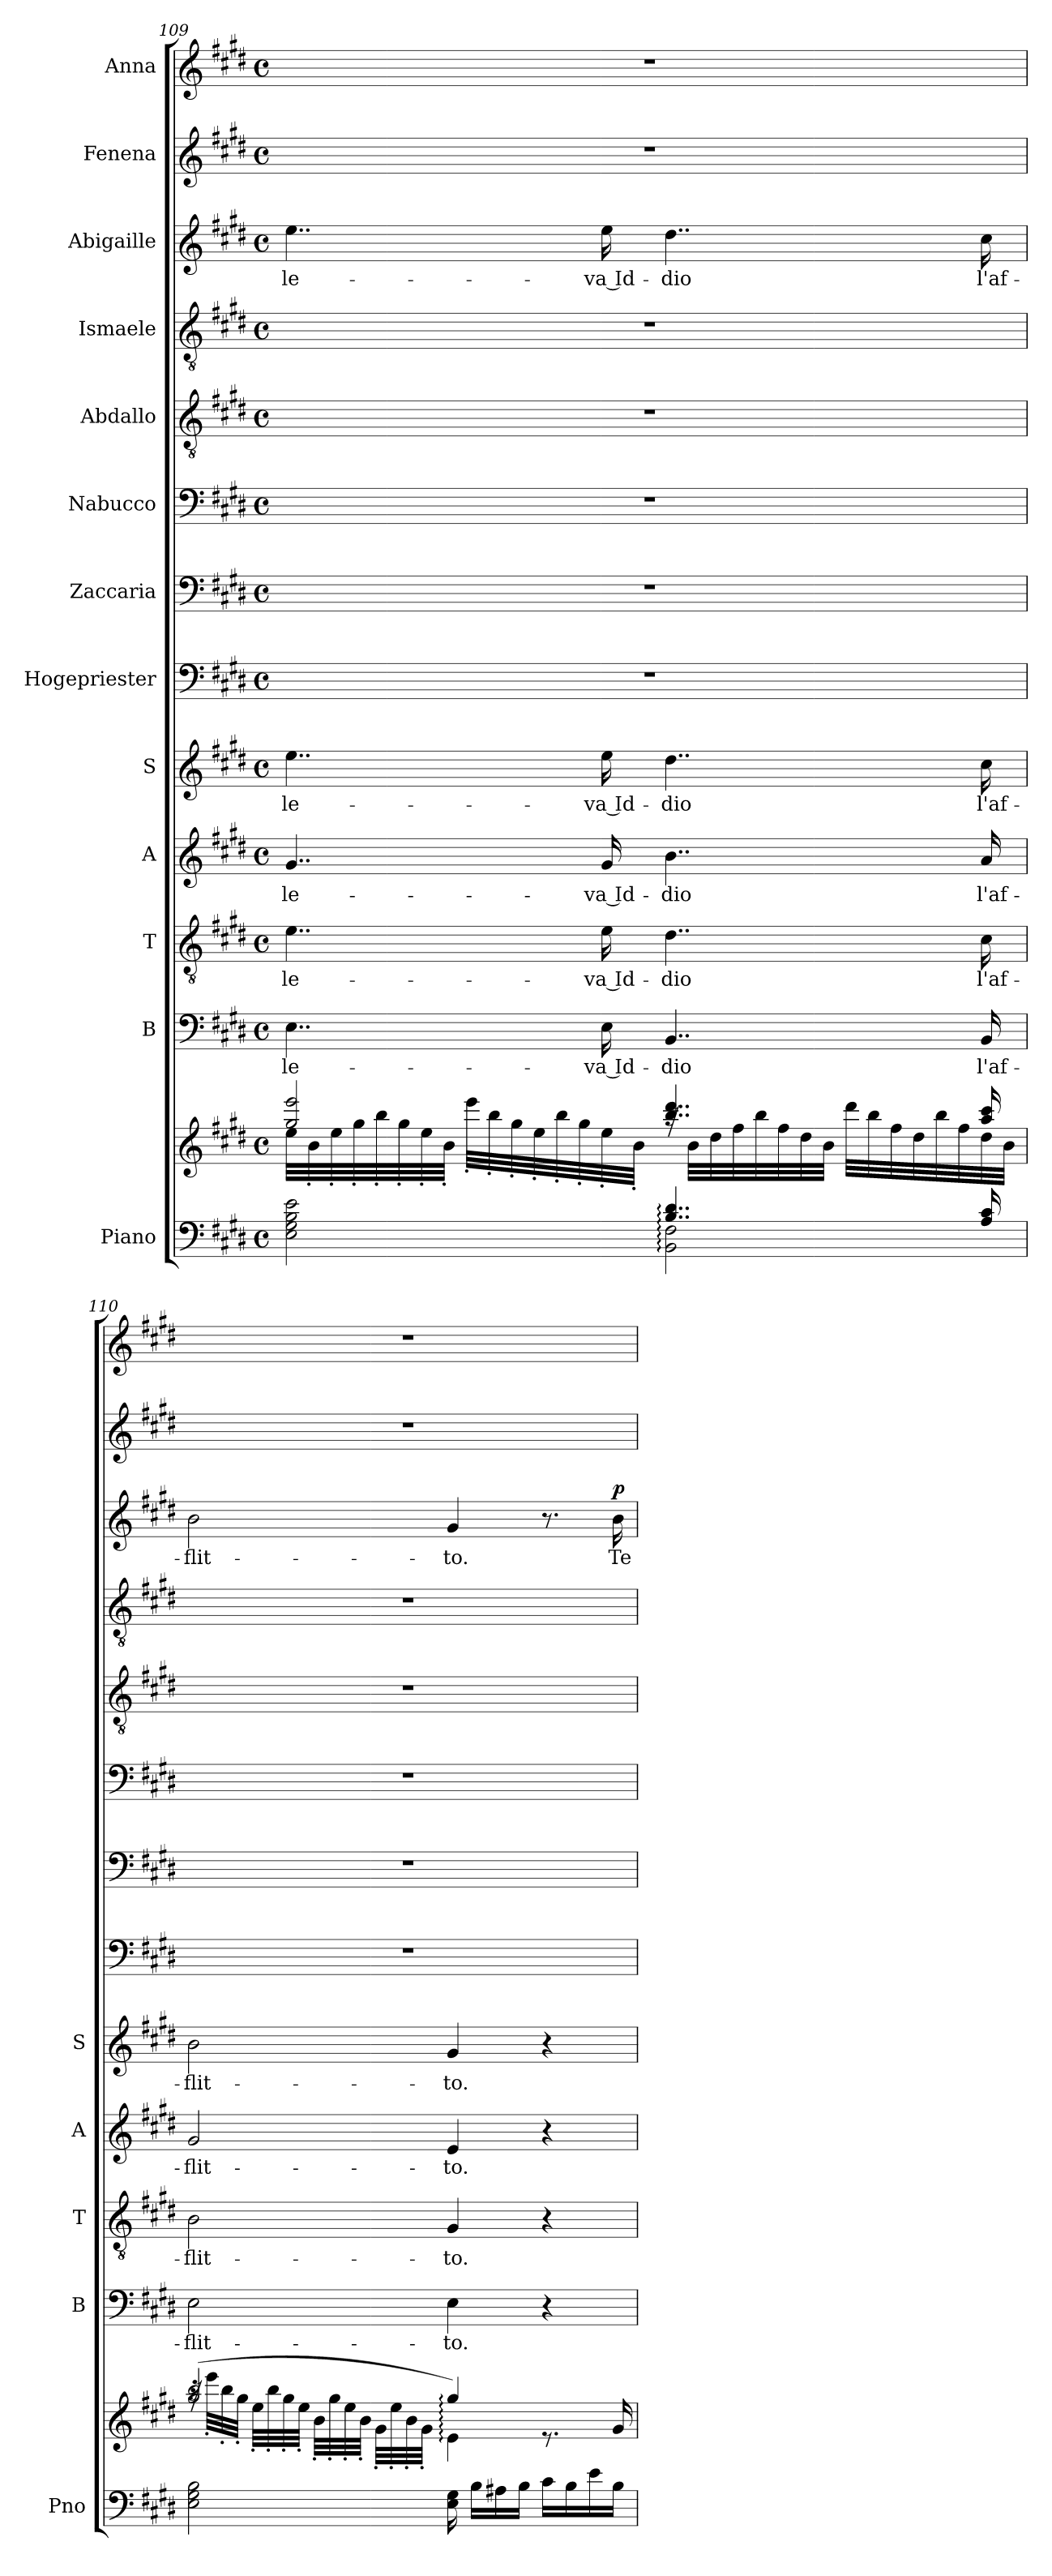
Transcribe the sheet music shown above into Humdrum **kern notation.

**kern	**kern	**kern	**text	**kern	**text	**kern	**text	**kern	**text	**kern	**kern	**kern	**kern	**kern	**kern	**text	**dynam	**kern	**kern
*part13	*part13	*part12	*part12	*part11	*part11	*part10	*part10	*part9	*part9	*part8	*part7	*part6	*part5	*part4	*part3	*part3	*part3	*part2	*part1
*staff14	*staff13	*staff12	*staff12	*staff11	*staff11	*staff10	*staff10	*staff9	*staff9	*staff8	*staff7	*staff6	*staff5	*staff4	*staff3	*staff3	*staff3	*staff2	*staff1
*I"Piano	*	*I"B	*	*I"T	*	*I"A	*	*I"S	*	*I"Hogepriester	*I"Zaccaria	*I"Nabucco	*I"Abdallo	*I"Ismaele	*I"Abigaille	*	*	*I"Fenena	*I"Anna
*I'Pno	*	*I'B	*	*I'T	*	*I'A	*	*I'S	*	*	*	*	*	*	*	*	*	*	*
!!LO:PB:g=z
*clefF4	*clefG2	*clefF4	*	*clefGv2	*	*clefG2	*	*clefG2	*	*clefF4	*clefF4	*clefF4	*clefGv2	*clefGv2	*clefG2	*	*	*clefG2	*clefG2
*k[f#c#g#d#]	*k[f#c#g#d#]	*k[f#c#g#d#]	*	*k[f#c#g#d#]	*	*k[f#c#g#d#]	*	*k[f#c#g#d#]	*	*k[f#c#g#d#]	*k[f#c#g#d#]	*k[f#c#g#d#]	*k[f#c#g#d#]	*k[f#c#g#d#]	*k[f#c#g#d#]	*	*	*k[f#c#g#d#]	*k[f#c#g#d#]
*M4/4	*M4/4	*M4/4	*	*M4/4	*	*M4/4	*	*M4/4	*	*M4/4	*M4/4	*M4/4	*M4/4	*M4/4	*M4/4	*	*	*M4/4	*M4/4
*met(c)	*met(c)	*met(c)	*	*met(c)	*	*met(c)	*	*met(c)	*	*met(c)	*met(c)	*met(c)	*met(c)	*met(c)	*met(c)	*	*	*met(c)	*met(c)
=109	=109	=109	=109	=109	=109	=109	=109	=109	=109	=109	=109	=109	=109	=109	=109	=109	=109	=109	=109
*^	*^	*	*	*	*	*	*	*	*	*	*	*	*	*	*	*	*	*	*
!	!	!	!	!	!LO:LY:b	!	!LO:LY:b	!	!LO:LY:b	!	!LO:LY:b	!	!	!	!	!	!	!LO:LY:b	!	!	!
2rcyy	2E\ 2G#\ 2B\ 2e\	2gg#/ 2eee/	32ee\LLL	4..E\	-le-	4..e\	-le-	4..g#/	-le-	4..ee\	-le-	1r	1r	1r	1r	1r	4..ee\	-le-	.	1r	1r
.	.	.	32b'\	.	.	.	.	.	.	.	.	.	.	.	.	.	.	.	.	.	.
.	.	.	32ee'\	.	.	.	.	.	.	.	.	.	.	.	.	.	.	.	.	.	.
.	.	.	32gg#'\	.	.	.	.	.	.	.	.	.	.	.	.	.	.	.	.	.	.
.	.	.	32bb'\	.	.	.	.	.	.	.	.	.	.	.	.	.	.	.	.	.	.
.	.	.	32gg#'\	.	.	.	.	.	.	.	.	.	.	.	.	.	.	.	.	.	.
.	.	.	32ee'\	.	.	.	.	.	.	.	.	.	.	.	.	.	.	.	.	.	.
.	.	.	32b'\JJJ	.	.	.	.	.	.	.	.	.	.	.	.	.	.	.	.	.	.
.	.	.	32eee'\LLL	.	.	.	.	.	.	.	.	.	.	.	.	.	.	.	.	.	.
.	.	.	32bb'\	.	.	.	.	.	.	.	.	.	.	.	.	.	.	.	.	.	.
.	.	.	32gg#'\	.	.	.	.	.	.	.	.	.	.	.	.	.	.	.	.	.	.
.	.	.	32ee'\	.	.	.	.	.	.	.	.	.	.	.	.	.	.	.	.	.	.
.	.	.	32bb'\	.	.	.	.	.	.	.	.	.	.	.	.	.	.	.	.	.	.
.	.	.	32gg#'\	.	.	.	.	.	.	.	.	.	.	.	.	.	.	.	.	.	.
!	!	!	!	!	!LO:LY:b	!	!LO:LY:b	!	!LO:LY:b	!	!LO:LY:b	!	!	!	!	!	!	!LO:LY:b	!	!	!
.	.	.	32ee'\	16E\	-va Id-	16e\	-va Id-	16g#/	-va Id-	16ee\	-va Id-	.	.	.	.	.	16ee\	-va Id-	.	.	.
.	.	.	32b'\JJJ	.	.	.	.	.	.	.	.	.	.	.	.	.	.	.	.	.	.
!	!	!	!	!	!LO:LY:b	!	!LO:LY:b	!	!LO:LY:b	!	!LO:LY:b	!	!	!	!	!	!	!LO:LY:b	!	!	!
4..B/: 4..d#/:	2BB\: 2F#\:	4..bb/ 4..ddd#/	32raa	4..BB/	-dio	4..d#\	-dio	4..b\	-dio	4..dd#\	-dio	.	.	.	.	.	4..dd#\	-dio	.	.	.
.	.	.	32b\LLL	.	.	.	.	.	.	.	.	.	.	.	.	.	.	.	.	.	.
.	.	.	32dd#\	.	.	.	.	.	.	.	.	.	.	.	.	.	.	.	.	.	.
.	.	.	32ff#\	.	.	.	.	.	.	.	.	.	.	.	.	.	.	.	.	.	.
.	.	.	32bb\	.	.	.	.	.	.	.	.	.	.	.	.	.	.	.	.	.	.
.	.	.	32ff#\	.	.	.	.	.	.	.	.	.	.	.	.	.	.	.	.	.	.
.	.	.	32dd#\	.	.	.	.	.	.	.	.	.	.	.	.	.	.	.	.	.	.
.	.	.	32b\JJJ	.	.	.	.	.	.	.	.	.	.	.	.	.	.	.	.	.	.
.	.	.	32ddd#\LLL	.	.	.	.	.	.	.	.	.	.	.	.	.	.	.	.	.	.
.	.	.	32bb\	.	.	.	.	.	.	.	.	.	.	.	.	.	.	.	.	.	.
.	.	.	32ff#\	.	.	.	.	.	.	.	.	.	.	.	.	.	.	.	.	.	.
.	.	.	32dd#\	.	.	.	.	.	.	.	.	.	.	.	.	.	.	.	.	.	.
.	.	.	32bb\	.	.	.	.	.	.	.	.	.	.	.	.	.	.	.	.	.	.
.	.	.	32ff#\	.	.	.	.	.	.	.	.	.	.	.	.	.	.	.	.	.	.
!	!	!	!	!	!LO:LY:b	!	!LO:LY:b	!	!LO:LY:b	!	!LO:LY:b	!	!	!	!	!	!	!LO:LY:b	!	!	!
16A/ 16c#/	.	16aa/ 16ccc#/	32dd#\	16BB/	l'af-	16c#\	l'af-	16a/	l'af-	16cc#\	l'af-	.	.	.	.	.	16cc#\	l'af-	.	.	.
.	.	.	32b\JJJ	.	.	.	.	.	.	.	.	.	.	.	.	.	.	.	.	.	.
*v	*v	*	*	*	*	*	*	*	*	*	*	*	*	*	*	*	*	*	*	*	*
!!LO:PB:g=z
=110	=110	=110	=110	=110	=110	=110	=110	=110	=110	=110	=110	=110	=110	=110	=110	=110	=110	=110	=110	=110
!	!	!	!	!LO:LY:b	!	!LO:LY:b	!	!LO:LY:b	!	!LO:LY:b	!	!	!	!	!	!	!LO:LY:b	!	!	!
2E\ 2G#\ 2B\	(2gg#/ 2bb/	32raa	2E\	-flit-	2B\	-flit-	2g#/	-flit-	2b\	-flit-	1r	1r	1r	1r	1r	2b\	-flit-	.	1r	1r
.	.	32eee'\LLL	.	.	.	.	.	.	.	.	.	.	.	.	.	.	.	.	.	.
.	.	32bb'\	.	.	.	.	.	.	.	.	.	.	.	.	.	.	.	.	.	.
.	.	32gg#'\JJJ	.	.	.	.	.	.	.	.	.	.	.	.	.	.	.	.	.	.
.	.	32ee'\LLL	.	.	.	.	.	.	.	.	.	.	.	.	.	.	.	.	.	.
.	.	32bb'\	.	.	.	.	.	.	.	.	.	.	.	.	.	.	.	.	.	.
.	.	32gg#'\	.	.	.	.	.	.	.	.	.	.	.	.	.	.	.	.	.	.
.	.	32ee'\JJJ	.	.	.	.	.	.	.	.	.	.	.	.	.	.	.	.	.	.
.	.	32b'\LLL	.	.	.	.	.	.	.	.	.	.	.	.	.	.	.	.	.	.
.	.	32gg#'\	.	.	.	.	.	.	.	.	.	.	.	.	.	.	.	.	.	.
.	.	32ee'\	.	.	.	.	.	.	.	.	.	.	.	.	.	.	.	.	.	.
.	.	32b'\JJJ	.	.	.	.	.	.	.	.	.	.	.	.	.	.	.	.	.	.
.	.	32g#'\LLL	.	.	.	.	.	.	.	.	.	.	.	.	.	.	.	.	.	.
.	.	32ee'\	.	.	.	.	.	.	.	.	.	.	.	.	.	.	.	.	.	.
.	.	32b'\	.	.	.	.	.	.	.	.	.	.	.	.	.	.	.	.	.	.
.	.	32g#'\JJJ	.	.	.	.	.	.	.	.	.	.	.	.	.	.	.	.	.	.
!	!	!	!	!LO:LY:b	!	!LO:LY:b	!	!LO:LY:b	!	!LO:LY:b	!	!	!	!	!	!	!LO:LY:b	!	!	!
16E\ 16G#\	4gg#:/)	4e:\	4E\	-to.	4G#/	-to.	4e/	-to.	4g#/	-to.	.	.	.	.	.	4g#/	-to.	.	.	.
16B\LL	.	.	.	.	.	.	.	.	.	.	.	.	.	.	.	.	.	.	.	.
16A#X\	.	.	.	.	.	.	.	.	.	.	.	.	.	.	.	.	.	.	.	.
16B\JJ	.	.	.	.	.	.	.	.	.	.	.	.	.	.	.	.	.	.	.	.
16c#\LL	8.re	4ryy	4r	.	4r	.	4r	.	4r	.	.	.	.	.	.	8.r	.	.	.	.
16B\	.	.	.	.	.	.	.	.	.	.	.	.	.	.	.	.	.	.	.	.
16e\	.	.	.	.	.	.	.	.	.	.	.	.	.	.	.	.	.	.	.	.
!	!	!	!	!	!	!	!	!	!	!	!	!	!	!	!	!	!LO:LY:b	!LO:DY:a	!	!
16B\JJ	16g#/	.	.	.	.	.	.	.	.	.	.	.	.	.	.	16b\	Te	p	.	.
*	*v	*v	*	*	*	*	*	*	*	*	*	*	*	*	*	*	*	*	*	*
=	=	=	=	=	=	=	=	=	=	=	=	=	=	=	=	=	=	=	=
*-	*-	*-	*-	*-	*-	*-	*-	*-	*-	*-	*-	*-	*-	*-	*-	*-	*-	*-	*-
